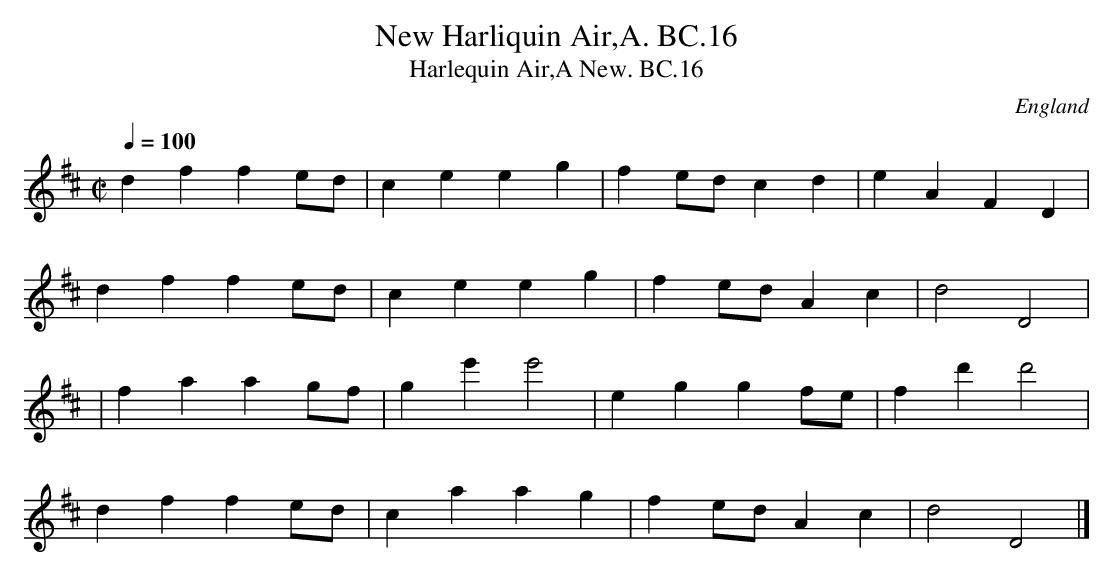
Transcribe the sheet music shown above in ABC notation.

X:1
T:New Harliquin Air,A. BC.16
T:Harlequin Air,A New. BC.16
M:C|
L:1/4
Q:100
O:England
K:D
d f f e/d/ | c e e g | f e/d/ c d | e A F D |!
 d f f e/d/ | c e e g | f e/d/ A c | d2 D2 |!
|f a a g/f/ | g e' e'2 | e g g f/e/ | f d' d'2 |!
 d f f e/d/ | c a a g | f e/d/ A c | d2 D2 |]
